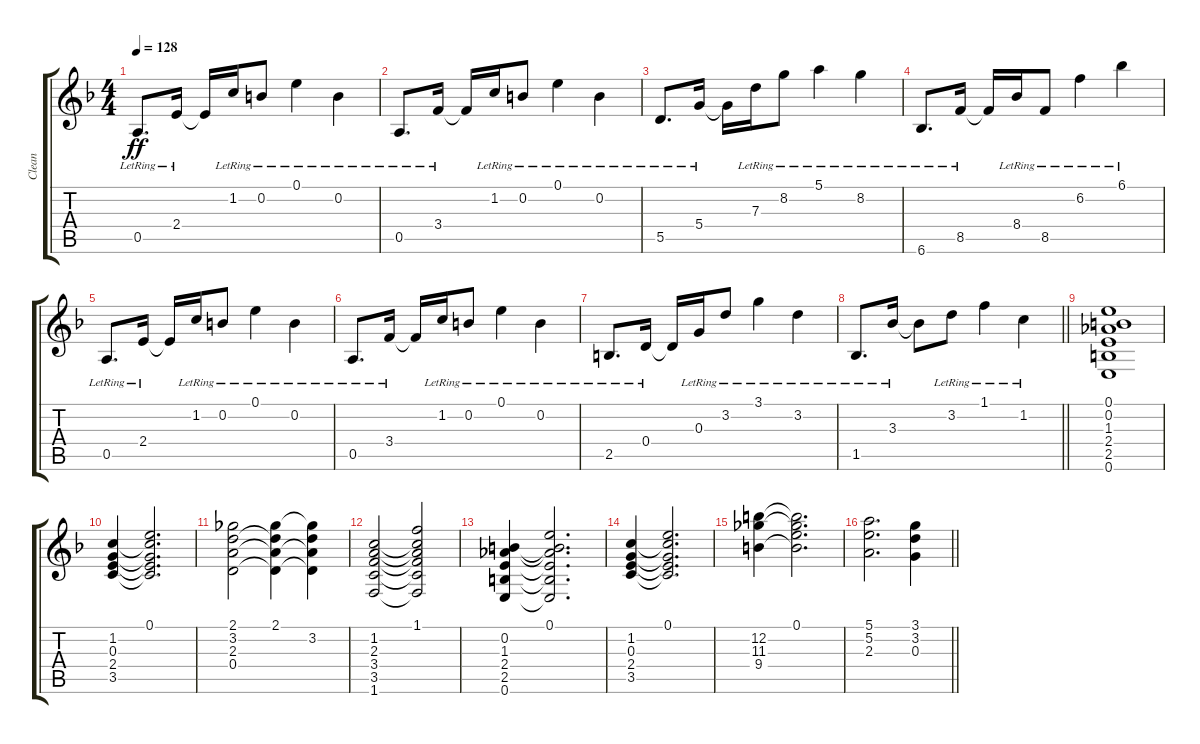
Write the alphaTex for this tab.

\track ("Clean" "Clean") {instrument electricguitarclean}
\staff {score tabs}
\tuning (E4 B3 G3 D3 A2 E2) {hide}
\ts (4 4)
\tempo 128
\clef g2
\ks f
0.5{lr}.8{d dy ff} 2.4{lr}.16 2.4{t}.16 1.2{lr}.16 0.2{lr}.8 0.1{lr}.4 0.2{lr}.4 |
0.5{lr}.8{d} 3.4{lr}.16 3.4{t}.16 1.2{lr}.16 0.2{lr}.8 0.1{lr}.4 0.2{lr}.4 |
5.5{lr}.8{d} 5.4{lr}.16 5.4{t}.16 7.3{lr}.16 8.2{lr}.8 5.1{lr}.4 8.2{lr}.4 |
6.6{lr}.8{d} 8.5{lr}.16 8.5{t}.16 8.4{lr}.16 8.5{lr}.8 6.2{lr}.4 6.1{lr}.4 |
0.5{lr}.8{d} 2.4{lr}.16 2.4{t}.16 1.2{lr}.16 0.2{lr}.8 0.1{lr}.4 0.2{lr}.4 |
0.5{lr}.8{d} 3.4{lr}.16 3.4{t}.16 1.2{lr}.16 0.2{lr}.8 0.1{lr}.4 0.2{lr}.4 |
2.5{lr}.8{d} 0.4{lr}.16 0.4{t}.16 0.3{lr}.16 3.2{lr}.8 3.1{lr}.4 3.2{lr}.4 |
\barLineRight lightlight
1.5{lr}.8{d} 3.3{lr}.16 3.3{t}.8 3.2{lr}.8 1.1{lr}.4 1.2{lr}.4 |
(0.1 0.2 1.3 2.4 2.5 0.6).1 |
(1.2 0.3 2.4 3.5).4 (0.1 1.2{t} 0.3{t} 2.4{t} 3.5{t}).2{d} |
(2.1 3.2 2.3 0.4).2 (2.1 3.2{t} 2.3{t} 0.4{t}).4 (2.1{t} 3.2 2.3{t} 0.4{t}).4 |
(1.2 2.3 3.4 3.5 1.6).2 (1.1 1.2{t} 2.3{t} 3.4{t} 3.5{t} 1.6{t}).2 |
(0.2 1.3 2.4 2.5 0.6).4 (0.1 0.2{t} 1.3{t} 2.4{t} 2.5{t} 0.6{t}).2{d} |
(1.2 0.3 2.4 3.5).4 (0.1 1.2{t} 0.3{t} 2.4{t} 3.5{t}).2{d} |
(12.2 11.3 9.4).4 (0.1 12.2{t} 11.3{t} 9.4{t}).2{d} |
\barLineRight lightlight
(5.1 5.2 2.3).2{d} (3.1 3.2 0.3).4
